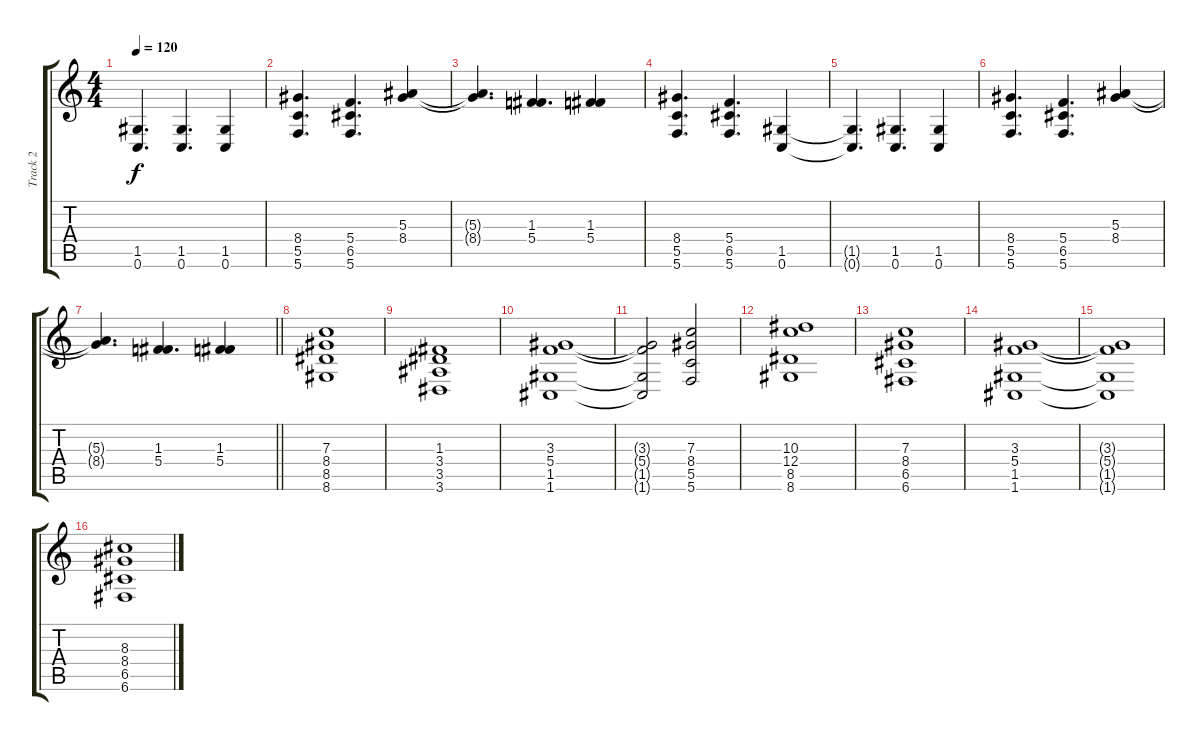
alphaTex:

\track ("Track 2" "Track 2") {instrument distortionguitar}
\staff {score tabs}
\tuning (D4 A3 F3 C3 G2 C2) {hide}
\ts (4 4)
\tempo 120
\clef g2
\ks c
(1.5{t} 0.6{t}).4{d dy f} (1.5 0.6).4{d} (1.5 0.6).4 |
(8.4 5.5 5.6).4{d} (5.4 6.5 5.6).4{d} (5.3 8.4).4 |
(5.3{t} 8.4{t}).4{d} (1.3 5.4).4{d} (1.3 5.4).4 |
(8.4 5.5 5.6).4{d} (5.4 6.5 5.6).4{d} (1.5 0.6).4 |
(1.5{t} 0.6{t}).4{d} (1.5 0.6).4{d} (1.5 0.6).4 |
(8.4 5.5 5.6).4{d} (5.4 6.5 5.6).4{d} (5.3 8.4).4 |
\barLineRight lightlight
(5.3{t} 8.4{t}).4{d} (1.3 5.4).4{d} (1.3 5.4).4 |
\section ("" "")
(7.3 8.4 8.5 8.6).1 |
(1.3 3.4 3.5 3.6).1 |
(3.3 5.4 1.5 1.6).1 |
(3.3{t} 5.4{t} 1.5{t} 1.6{t}).2 (7.3 8.4 5.5 5.6).2 |
(10.3 12.4 8.5 8.6).1 |
(7.3 8.4 6.5 6.6).1 |
(3.3 5.4 1.5 1.6).1 |
(3.3{t} 5.4{t} 1.5{t} 1.6{t}).1 |
(8.3 8.4 6.5 6.6).1
